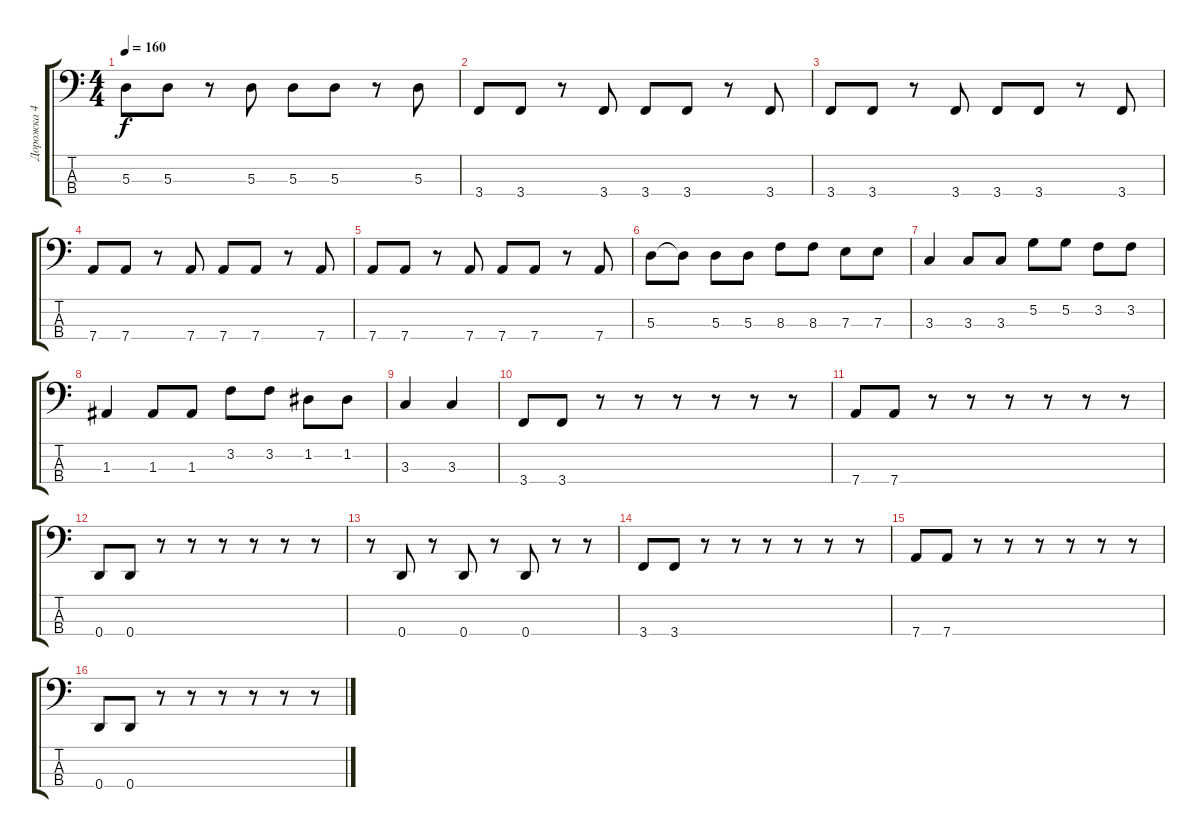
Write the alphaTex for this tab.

\track ("Дорожка 4" "Дорожка 4") {instrument electricbassfinger}
\staff {score tabs}
\tuning (G2 D2 A1 D1) {hide}
\ts (4 4)
\tempo 160
\clef f4
\ks c
5.3.8{dy f} 5.3.8 r.8 5.3.8 5.3.8 5.3.8 r.8 5.3.8 |
3.4.8 3.4.8 r.8 3.4.8 3.4.8 3.4.8 r.8 3.4.8 |
3.4.8 3.4.8 r.8 3.4.8 3.4.8 3.4.8 r.8 3.4.8 |
7.4.8 7.4.8 r.8 7.4.8 7.4.8 7.4.8 r.8 7.4.8 |
7.4.8 7.4.8 r.8 7.4.8 7.4.8 7.4.8 r.8 7.4.8 |
5.3.8 5.3{t}.8 5.3.8 5.3.8 8.3.8 8.3.8 7.3.8 7.3.8 |
3.3.4 3.3.8 3.3.8 5.2.8 5.2.8 3.2.8 3.2.8 |
1.3.4 1.3.8 1.3.8 3.2.8 3.2.8 1.2.8 1.2.8 |
3.3.4 3.3.4 |
3.4.8 3.4.8 r.8 r.8 r.8 r.8 r.8 r.8 |
7.4.8 7.4.8 r.8 r.8 r.8 r.8 r.8 r.8 |
0.4.8 0.4.8 r.8 r.8 r.8 r.8 r.8 r.8 |
r.8 0.4.8 r.8 0.4.8 r.8 0.4.8 r.8 r.8 |
3.4.8 3.4.8 r.8 r.8 r.8 r.8 r.8 r.8 |
7.4.8 7.4.8 r.8 r.8 r.8 r.8 r.8 r.8 |
0.4.8 0.4.8 r.8 r.8 r.8 r.8 r.8 r.8
